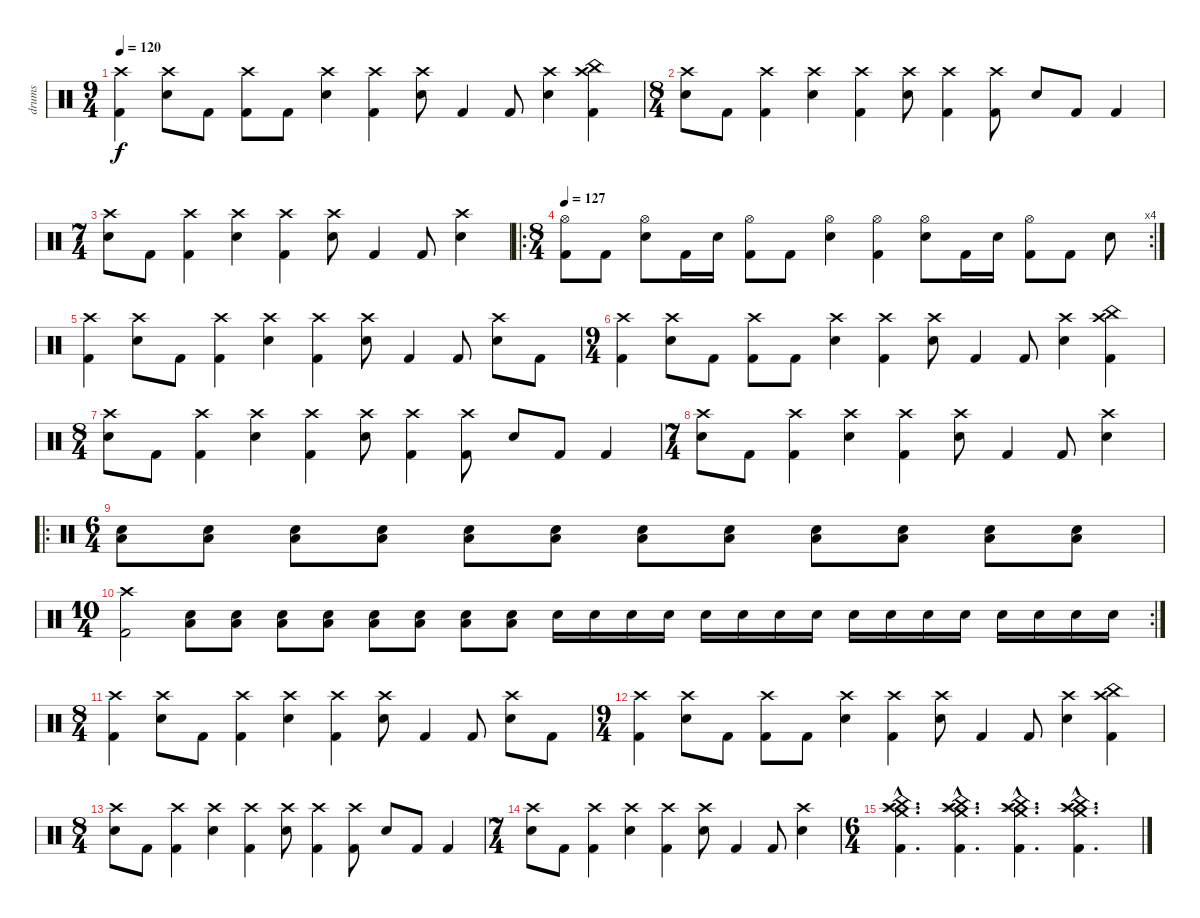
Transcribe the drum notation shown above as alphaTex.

\track ("drums" "drums") {instrument percussion}
\staff {score}
\articulation defaults
\ts (9 4)
\tempo 120
\clef neutral
\ks c
("Crash high (hit)" "Kick (hit) 2").4{dy f} ("Crash high (hit)" "Snare (hit) 2").8 "Kick (hit) 2".8 ("Crash high (hit)" "Kick (hit) 2").8 "Kick (hit) 2".8 ("Snare (hit) 2" "Crash high (hit)").4 ("Kick (hit) 2" "Crash high (hit)").4 ("Snare (hit) 2" "Crash high (hit)").8 "Kick (hit) 2".4 "Kick (hit) 2".8 ("Snare (hit) 2" "Crash high (hit)").4 ("Kick (hit) 2" "Crash high (hit)" "China (hit)").4 |
\ts (8 4)
("Crash high (hit)" "Snare (hit) 2").8 "Kick (hit) 2".8 ("Kick (hit) 2" "Crash high (hit)").4 ("Crash high (hit)" "Snare (hit) 2").4 ("Crash high (hit)" "Kick (hit) 2").4 ("Snare (hit) 2" "Crash high (hit)").8 ("Kick (hit) 2" "Crash high (hit)").4 ("Kick (hit) 2" "Crash high (hit)").8 "Snare (hit) 2".8 "Kick (hit) 2".8 "Kick (hit) 2".4 |
\ts (7 4)
("Crash high (hit)" "Snare (hit) 2").8 "Kick (hit) 2".8 ("Kick (hit) 2" "Crash high (hit)").4 ("Crash high (hit)" "Snare (hit) 2").4 ("Crash high (hit)" "Kick (hit) 2").4 ("Snare (hit) 2" "Crash high (hit)").8 "Kick (hit) 2".4 "Kick (hit) 2".8 ("Snare (hit) 2" "Crash high (hit)").4 |
\ro
\rc 4
\ts (8 4)
\tempo 127
("Kick (hit) 2" "Hi-Hat (open)").8 "Kick (hit) 2".8 ("Snare (hit) 2" "Hi-Hat (open)").8 "Kick (hit) 2".16 "Snare (hit) 2".16 ("Kick (hit) 2" "Hi-Hat (open)").8 "Kick (hit) 2".8 ("Snare (hit) 2" "Hi-Hat (open)").4 ("Kick (hit) 2" "Hi-Hat (open)").4 ("Snare (hit) 2" "Hi-Hat (open)").8 "Kick (hit) 2".16 "Snare (hit) 2".16 ("Kick (hit) 2" "Hi-Hat (open)").8 "Kick (hit) 2".8 "Snare (hit) 2".8 |
("Crash high (hit)" "Kick (hit) 2").4 ("Crash high (hit)" "Snare (hit) 2").8 "Kick (hit) 2".8 ("Crash high (hit)" "Kick (hit) 2").4 ("Crash high (hit)" "Snare (hit) 2").4 ("Kick (hit) 2" "Crash high (hit)").4 ("Snare (hit) 2" "Crash high (hit)").8 "Kick (hit) 2".4 "Kick (hit) 2".8 ("Snare (hit) 2" "Crash high (hit)").8 "Kick (hit) 2".8 |
\ts (9 4)
("Crash high (hit)" "Kick (hit) 2").4 ("Crash high (hit)" "Snare (hit) 2").8 "Kick (hit) 2".8 ("Crash high (hit)" "Kick (hit) 2").8 "Kick (hit) 2".8 ("Snare (hit) 2" "Crash high (hit)").4 ("Kick (hit) 2" "Crash high (hit)").4 ("Snare (hit) 2" "Crash high (hit)").8 "Kick (hit) 2".4 "Kick (hit) 2".8 ("Snare (hit) 2" "Crash high (hit)").4 ("Kick (hit) 2" "Crash high (hit)" "China (hit)").4 |
\ts (8 4)
("Crash high (hit)" "Snare (hit) 2").8 "Kick (hit) 2".8 ("Kick (hit) 2" "Crash high (hit)").4 ("Crash high (hit)" "Snare (hit) 2").4 ("Crash high (hit)" "Kick (hit) 2").4 ("Snare (hit) 2" "Crash high (hit)").8 ("Kick (hit) 2" "Crash high (hit)").4 ("Kick (hit) 2" "Crash high (hit)").8 "Snare (hit) 2".8 "Kick (hit) 2".8 "Kick (hit) 2".4 |
\ts (7 4)
("Crash high (hit)" "Snare (hit) 2").8 "Kick (hit) 2".8 ("Kick (hit) 2" "Crash high (hit)").4 ("Crash high (hit)" "Snare (hit) 2").4 ("Crash high (hit)" "Kick (hit) 2").4 ("Snare (hit) 2" "Crash high (hit)").8 "Kick (hit) 2".4 "Kick (hit) 2".8 ("Snare (hit) 2" "Crash high (hit)").4 |
\ro
\ts (6 4)
("Low Floor Tom (hit)" "Snare (hit) 2").8 ("Low Floor Tom (hit)" "Snare (hit) 2").8 ("Low Floor Tom (hit)" "Snare (hit) 2").8 ("Low Floor Tom (hit)" "Snare (hit) 2").8 ("Low Floor Tom (hit)" "Snare (hit) 2").8 ("Low Floor Tom (hit)" "Snare (hit) 2").8 ("Low Floor Tom (hit)" "Snare (hit) 2").8 ("Low Floor Tom (hit)" "Snare (hit) 2").8 ("Low Floor Tom (hit)" "Snare (hit) 2").8 ("Low Floor Tom (hit)" "Snare (hit) 2").8 ("Low Floor Tom (hit)" "Snare (hit) 2").8 ("Low Floor Tom (hit)" "Snare (hit) 2").8 |
\rc 2
\ts (10 4)
("Crash high (hit)" "Kick (hit) 2").2 ("Snare (hit) 2" "Low Floor Tom (hit)").8 ("Snare (hit) 2" "Low Floor Tom (hit)").8 ("Snare (hit) 2" "Low Floor Tom (hit)").8 ("Snare (hit) 2" "Low Floor Tom (hit)").8 ("Snare (hit) 2" "Low Floor Tom (hit)").8 ("Snare (hit) 2" "Low Floor Tom (hit)").8 ("Snare (hit) 2" "Low Floor Tom (hit)").8 ("Snare (hit) 2" "Low Floor Tom (hit)").8 "Snare (hit) 2".16 "Snare (hit) 2".16 "Snare (hit) 2".16 "Snare (hit) 2".16 "Snare (hit) 2".16 "Snare (hit) 2".16 "Snare (hit) 2".16 "Snare (hit) 2".16 "Snare (hit) 2".16 "Snare (hit) 2".16 "Snare (hit) 2".16 "Snare (hit) 2".16 "Snare (hit) 2".16 "Snare (hit) 2".16 "Snare (hit) 2".16 "Snare (hit) 2".16 |
\ts (8 4)
("Crash high (hit)" "Kick (hit) 2").4 ("Crash high (hit)" "Snare (hit) 2").8 "Kick (hit) 2".8 ("Crash high (hit)" "Kick (hit) 2").4 ("Crash high (hit)" "Snare (hit) 2").4 ("Kick (hit) 2" "Crash high (hit)").4 ("Snare (hit) 2" "Crash high (hit)").8 "Kick (hit) 2".4 "Kick (hit) 2".8 ("Snare (hit) 2" "Crash high (hit)").8 "Kick (hit) 2".8 |
\ts (9 4)
("Crash high (hit)" "Kick (hit) 2").4 ("Crash high (hit)" "Snare (hit) 2").8 "Kick (hit) 2".8 ("Crash high (hit)" "Kick (hit) 2").8 "Kick (hit) 2".8 ("Snare (hit) 2" "Crash high (hit)").4 ("Kick (hit) 2" "Crash high (hit)").4 ("Snare (hit) 2" "Crash high (hit)").8 "Kick (hit) 2".4 "Kick (hit) 2".8 ("Snare (hit) 2" "Crash high (hit)").4 ("Kick (hit) 2" "Crash high (hit)" "China (hit)").4 |
\ts (8 4)
("Crash high (hit)" "Snare (hit) 2").8 "Kick (hit) 2".8 ("Kick (hit) 2" "Crash high (hit)").4 ("Crash high (hit)" "Snare (hit) 2").4 ("Crash high (hit)" "Kick (hit) 2").4 ("Snare (hit) 2" "Crash high (hit)").8 ("Kick (hit) 2" "Crash high (hit)").4 ("Kick (hit) 2" "Crash high (hit)").8 "Snare (hit) 2".8 "Kick (hit) 2".8 "Kick (hit) 2".4 |
\ts (7 4)
("Crash high (hit)" "Snare (hit) 2").8 "Kick (hit) 2".8 ("Kick (hit) 2" "Crash high (hit)").4 ("Crash high (hit)" "Snare (hit) 2").4 ("Crash high (hit)" "Kick (hit) 2").4 ("Snare (hit) 2" "Crash high (hit)").8 "Kick (hit) 2".4 "Kick (hit) 2".8 ("Snare (hit) 2" "Crash high (hit)").4 |
\ts (6 4)
("Crash high (hit)"{hac} "China (hit)"{hac} "Splash (hit)"{hac} "Crash medium (hit)"{hac} "Kick (hit) 2"{hac}).4{d} ("Crash high (hit)"{hac} "China (hit)"{hac} "Splash (hit)"{hac} "Crash medium (hit)"{hac} "Kick (hit) 2"{hac}).4{d} ("Crash high (hit)"{hac} "China (hit)"{hac} "Splash (hit)"{hac} "Crash medium (hit)"{hac} "Kick (hit) 2"{hac}).4{d} ("Crash high (hit)"{hac} "China (hit)"{hac} "Splash (hit)"{hac} "Crash medium (hit)"{hac} "Kick (hit) 2"{hac}).4{d}
